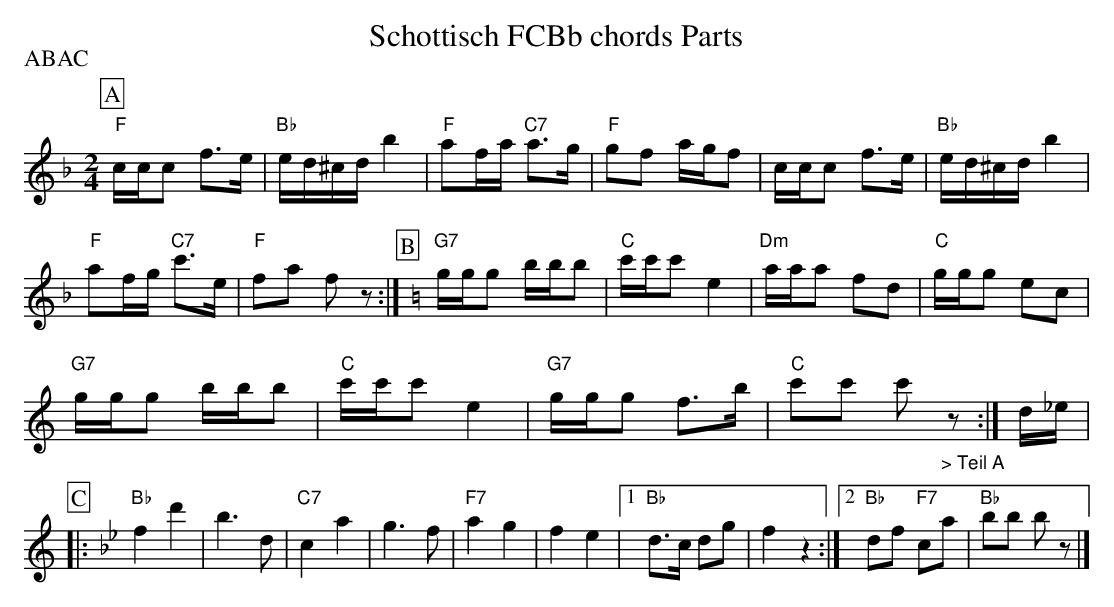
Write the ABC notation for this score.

X:1
T: Schottisch FCBb chords Parts
P:ABAC
M:2/4
L:1/16
K:F %%MIDI gchordon
[P:A] "F"ccc2 f3e | "Bb"ed^cd b4 | "F"a2fa "C7"a3g | "F"g2f2 agf2 | ccc2 f3e | "Bb"ed^cd b4 |
"F"a2fg "C7"c'3e | "F"f2a2 f2z2 :| [P:B] [K:C] "G7"ggg2 bbb2 | "C"c'c'c'2e4 | "Dm"aaa2 f2d2 | "C"ggg2 e2c2 |
"G7"ggg2 bbb2 | "C"c'c'c'2e4 | "G7"ggg2 f3b | "C"c'2c'2 c'2"_> Teil A"z2 :|d_e |
[P:C] |: [K:Bb] "Bb"f4d'4 | b6d2 | "C7"c4a4 | g6f2 | "F7"a4g4 | f4e4 |1 "Bb"d3c d2g2 | f4z4 :|2 "Bb"d2f2 "F7"c2a2 | "Bb"b2b2 b2z2 |]
